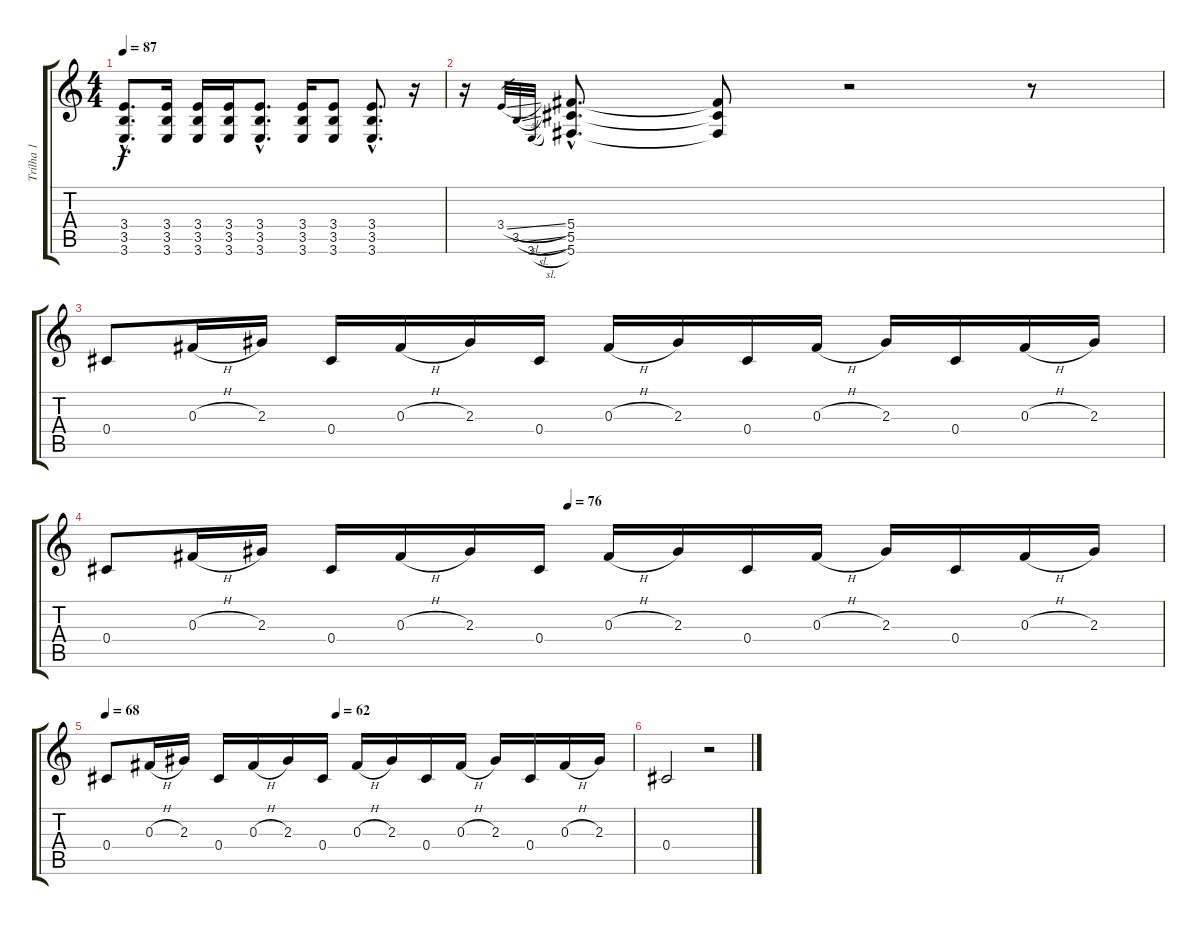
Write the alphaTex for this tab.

\track ("Trilha 1" "Trilha 1") {instrument acousticguitarsteel}
\staff {score tabs}
\tuning (Eb4 Bb3 Gb3 Db3 Ab2 Db2) {hide}
\ts (4 4)
\tempo 87
\clef g2
\ks c
(3.4{hac} 3.5{hac} 3.6{hac}).8{d dy f} (3.4 3.5 3.6).16 (3.4 3.5 3.6).16 (3.4 3.5 3.6).16 (3.4{hac} 3.5{hac} 3.6{hac}).8{d} (3.4 3.5 3.6).16 (3.4 3.5 3.6).8 (3.4{hac} 3.5{hac} 3.6{hac}).8{d} r.16 |
r.16 3.4{sl}.32{gr} 3.5{sl}.32{gr} 3.6{sl}.32{gr} (5.4{hac} 5.5{hac} 5.6{hac}).8{d} (5.4{t} 5.5{t} 5.6{t}).8 r.2 r.8 |
0.4.8 0.3{h}.16 2.3.16 0.4.16 0.3{h}.16 2.3.16 0.4.16 0.3{h}.16 2.3.16 0.4.16 0.3{h}.16 2.3.16 0.4.16 0.3{h}.16 2.3.16 |
\tempo (76 0.4375)
0.4.8 0.3{h}.16 2.3.16 0.4.16 0.3{h}.16 2.3.16 0.4.16 0.3{h}.16 2.3.16 0.4.16 0.3{h}.16 2.3.16 0.4.16 0.3{h}.16 2.3.16 |
\tempo 68
\tempo (62 0.4375)
0.4.8 0.3{h}.16 2.3.16 0.4.16 0.3{h}.16 2.3.16 0.4.16 0.3{h}.16 2.3.16 0.4.16 0.3{h}.16 2.3.16 0.4.16 0.3{h}.16 2.3.16 |
0.4.2 r.2
